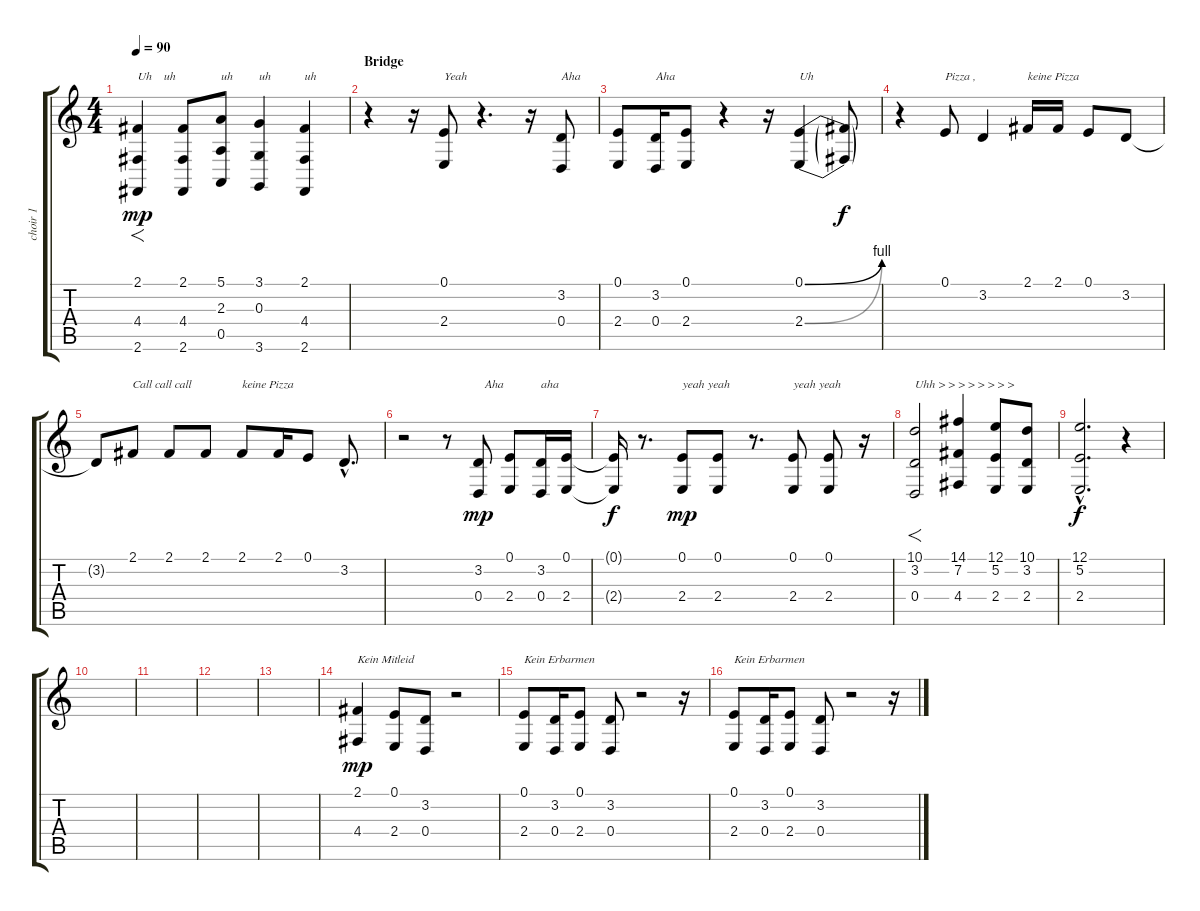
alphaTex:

\track ("choir 1" "choir 1") {instrument lead2sawtooth}
\staff {score tabs}
\tuning (E4 B3 G3 D3 A2 E2) {hide}
\ts (4 4)
\tempo 90
\clef g2
\ks c
(2.1 4.4 2.6).4{f txt "Uh    uh" dy mp} (2.1 4.4 2.6).8 (5.1 2.3 0.5).8{txt "uh"} (3.1 0.3 3.6).4{txt "uh"} (2.1 4.4 2.6).4{txt "uh"} |
\section ("" "Bridge")
r.4 r.16 (0.1 2.4).8{txt "Yeah"} r.4{d} r.16 (3.2 0.4).8{txt "Aha"} |
(0.1 2.4).8 (3.2 0.4).16{txt "Aha"} (0.1 2.4).8 r.4 r.16 (0.1{be (bend 0 0 60 4)} 2.4{be (bend 0 0 60 4)}).4{txt "Uh"} (0.1{t} 2.4{t}).8{dy f} |
r.4 0.1.8{txt "Pizza ,"} 3.2.4 2.1.16{txt "keine Pizza"} 2.1.16 0.1.8 3.2.8 |
3.2{t}.8 2.1.8{txt "Call call call"} 2.1.8 2.1.8 2.1.8{txt "keine Pizza"} 2.1.16 0.1.8 3.2{hac}.8{d} |
r.2 r.8 (3.2 0.4).8{txt "  Aha " dy mp} (0.1 2.4).8 (3.2 0.4).16{txt "aha"} (0.1 2.4).16 |
(0.1{t} 2.4{t}).16{dy f} r.8{d} (0.1 2.4).8{txt "yeah yeah" dy mp} (0.1 2.4).8 r.8{d} (0.1 2.4).8{txt "yeah yeah"} (0.1 2.4).8 r.16 |
(10.1 3.2 0.4).2{f txt "Uhh > > > > > > > >"} (14.1 7.2 4.4).4 (12.1 5.2 2.4).8 (10.1 3.2 2.4).8 |
(12.1{hac} 5.2{hac} 2.4{hac}).2{d dy f} r.4 |
|
|
|
|
(2.1 4.4).4{txt "Kein Mitleid" dy mp} (0.1 2.4).8 (3.2 0.4).8 r.2 |
(0.1 2.4).8{txt "Kein Erbarmen"} (3.2 0.4).16 (0.1 2.4).8 (3.2 0.4).8 r.2 r.16 |
(0.1 2.4).8{txt "Kein Erbarmen"} (3.2 0.4).16 (0.1 2.4).8 (3.2 0.4).8 r.2 r.16
